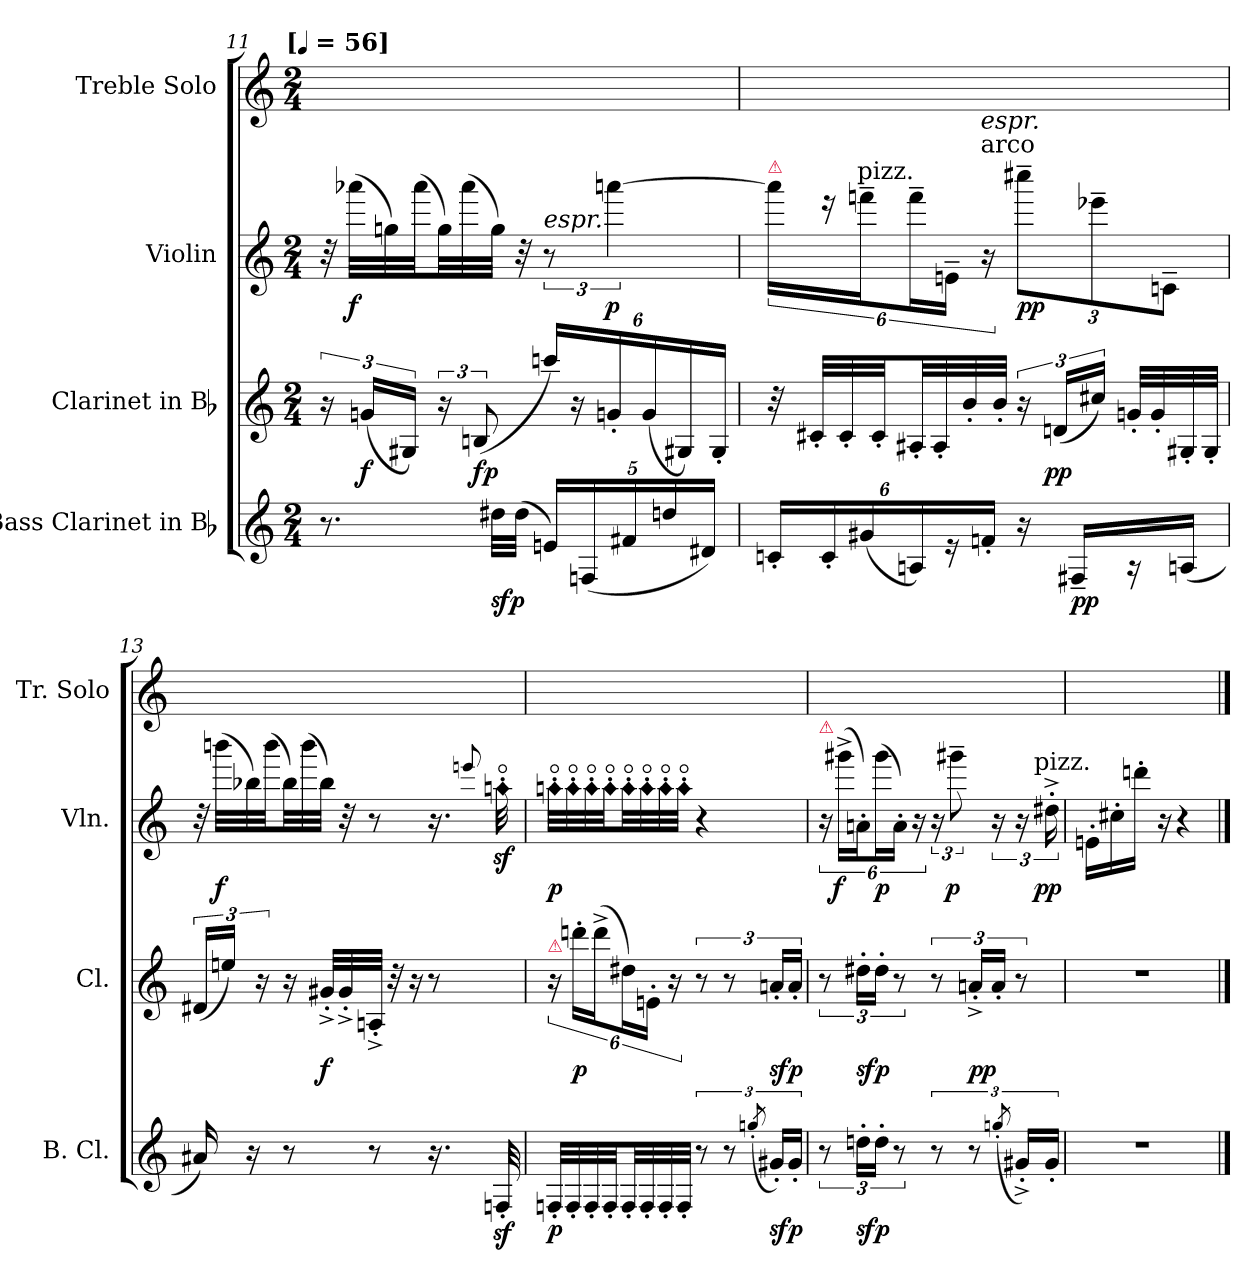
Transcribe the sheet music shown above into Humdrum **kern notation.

**kern	**dynam	**kern	**dynam	**kern	**dynam	**kern
*part4	*part4	*part3	*part3	*part2	*part2	*part1
*staff4	*staff4	*staff3	*staff3	*staff2	*staff2	*staff1
*I"Bass Clarinet in Bb	*	*I"Clarinet in Bb	*	*I"Violin	*	*I"Treble Solo
*I'B. Cl.	*	*I'Cl.	*	*I'Vln.	*	*I'Tr. Solo
*clefG2	*	*clefG2	*	*clefG2	*	*clefG2
*ITrd7c12	*	*ITrd1c2	*	*	*	*
*k[]	*	*k[b-e-]	*	*k[]	*	*k[]
*C:	*	*B-:	*	*C:	*	*C:
!!LO:TX:omd:t=[[quarter] = 56]
*M2/4	*	*M2/4	*	*M2/4	*	*M2/4
*MM56	*	*MM56	*	*MM56	*	*MM56
=11	=11	=11	=11	=11	=11	=11
8.r	.	24r	.	32r	.	8ryy
.	.	.	.	(32aaa-XLLL	f	.
.	.	(24fnLL	f	.	.	.
.	.	.	.	32ggn)	.	.
.	.	24F#XJJ)	.	.	.	.
.	.	.	.	(32aaa-JJ	.	.
.	.	24r	.	32ggLL)	.	16ryy
.	.	.	.	(32aaa-	.	.
.	.	(12An	fp	.	.	.
32d#XLLL	sfp	.	.	32ggJJJ)	.	16ryy
(32d#JJJ	.	.	.	32r	.	.
!	!	!	!	!LO:TX:a:i:t=espr.	!	!
20EnLL)	.	24bb-XLL)	.	12r	.	12ryy
.	.	24r	.	.	.	.
(20FFn	.	.	.	.	.	.
.	.	24fn'	.	[6aaan	p	6ryy
20F#X	.	.	.	.	.	.
.	.	(24f	.	.	.	.
20dn	.	.	.	.	.	.
.	.	24F#X)	.	.	.	.
20D#XJJ)	.	.	.	.	.	.
.	.	24F#'JJ	.	.	.	.
=12	=12	=12	=12	=12	=12	=12
!	!	!	!	!LO:TX:a:color=crimson:t=⚠	!	!
24Cn'LL	.	32r	.	24aaaLL]	.	4.ryy
.	.	32Bn'LLL	.	.	.	.
24C'	.	.	.	24r	.	.
.	.	32B'	.	.	.	.
!	!	!	!	!LO:TX:a:t=pizz.	!	!
(24G#X	.	.	.	24fffn~J	.	.
.	.	32B'JJ	.	.	.	.
24AAn)	.	32G#X'LL	.	24fff~L	.	.
.	.	32G#'	.	.	.	.
24r	.	.	.	24en~JJ	.	.
.	.	32a'	.	.	.	.
!	!	!	!	!LO:TX:a:t=arco	!	!
!	!	!	!	!LO:TX:a:i:t=espr.	!	!
24Fn'JJ	.	.	.	24r	.	.
.	.	32a'JJJ	.	.	.	.
16r	.	24r	.	12cccc#X~L	pp	.
.	.	(24cnLL	pp	.	.	.
16FF#X~LL	pp	.	.	.	.	.
.	.	24bnJJ)	.	12eee-X~	.	.
16r	.	32fn'LLL	.	.	.	8ryy
.	.	32f'	.	.	.	.
.	.	.	.	12cn~J	.	.
(16AAnJJ	.	32F#X'	.	.	.	.
.	.	32F#'JJJ	.	.	.	.
=13	=13	=13	=13	=13	=13	=13
16A#X)	.	(24c#XLL	.	32r	.	8ryy
.	.	.	.	(32bbbnLLL	f	.
.	.	24ddnJJ)	.	.	.	.
16r	.	.	.	32bb-X)	.	.
.	.	24r	.	.	.	.
.	.	.	.	(32bbbJJ	.	.
8r	.	16r	.	32bb-LL)	.	16ryy
.	.	.	.	(32bbb	.	.
.	.	32f#X'^LLL	f	32bb-JJJ)	.	16ryy
.	.	32f#'^	.	32r	.	.
8r	.	32Gn'^JJJ	.	8r	.	16ryy
.	.	32r	.	.	.	.
.	.	16r	.	.	.	16ryy
16.r	.	8r	.	16.r	.	16ryy
.	.	.	.	.	.	16ryy
.	.	.	.	8qqeeen/	.	.
!	!	!	!	!LO:N:head=diamond	!	!
32FFnz'	.	.	.	32aanz'o	.	.
=14	=14	=14	=14	=14	=14	=14
!	!	!LO:TX:a:color=crimson:t=⚠	!	!	!	!
!	!	!	!	!LO:N:head=diamond	!	!
32FFn'LLL	p	24r	.	32aan'oLLL	p	16ryy
!	!	!	!	!LO:N:head=diamond	!	!
32FF'	.	.	.	32aa'o	.	.
.	.	24cccn'LL	p	.	.	.
!	!	!	!	!LO:N:head=diamond	!	!
32FF'	.	.	.	32aa'o	.	16ryy
.	.	(24ccc^J	.	.	.	.
!	!	!	!	!LO:N:head=diamond	!	!
32FF'JJ	.	.	.	32aa'oJJ	.	.
!	!	!	!	!LO:N:head=diamond	!	!
32FF'LL	.	24cc#XL)	.	32aa'oLL	.	16ryy
!	!	!	!	!LO:N:head=diamond	!	!
32FF'	.	.	.	32aa'o	.	.
.	.	24dn'JJ	.	.	.	.
!	!	!	!	!LO:N:head=diamond	!	!
32FF'	.	.	.	32aa'o	.	16ryy
.	.	24r	.	.	.	.
!	!	!	!	!LO:N:head=diamond	!	!
32FF'JJJ	.	.	.	32aa'oJJJ	.	.
12r	.	12r	.	4r	.	16ryy
.	.	.	.	.	.	16ryy
12r	.	12r	.	.	.	.
.	.	.	.	.	.	8ryy
(8qgn'/	.	.	.	.	.	.
24G#X'LL)	sfp	24gn'LL	sfp	.	.	.
24G#'JJ	.	24g'JJ	.	.	.	.
=15	=15	=15	=15	=15	=15	=15
!	!	!	!	!LO:TX:a:color=crimson:t=⚠	!	!
12r	.	12r	.	24r	.	16ryy
.	.	.	.	(24ggg#X^LL	f	.
.	.	.	.	.	.	16ryy
24dn'LL	sfp	24cc#X'LL	sfp	24an'J)	.	.
24d'JJ	.	24cc#'JJ	.	(24ggg#L	p	16ryy
12r	.	12r	.	24a'JJ)	.	.
.	.	.	.	.	.	16ryy
.	.	.	.	24r	.	.
12r	.	12r	.	24r	.	16ryy
.	.	.	.	12ggg#X~	p	.
.	.	.	.	.	.	16ryy
12r	.	24gn'^LL	pp	.	.	.
.	.	24g'JJ	.	24r	.	16ryy
(8qgn'/	.	.	.	.	.	.
24G#X'^LL)	.	12r	.	24r	.	.
.	.	.	.	.	.	16ryy
!	!	!	!	!LO:TX:a:t=pizz.	!	!
24G#'JJ	.	.	.	24dd#X'^	pp	.
=16	=16	=16	=16	=16	=16	=16
2r	.	2r	.	16en'LL	.	12ryy
.	.	.	.	16cc#X'	.	.
.	.	.	.	.	.	12ryy
.	.	.	.	16dddn'JJ	.	.
.	.	.	.	.	.	12ryy
.	.	.	.	16r	.	.
.	.	.	.	4r	.	4ryy
==	==	==	==	==	==	==
*-	*-	*-	*-	*-	*-	*-
